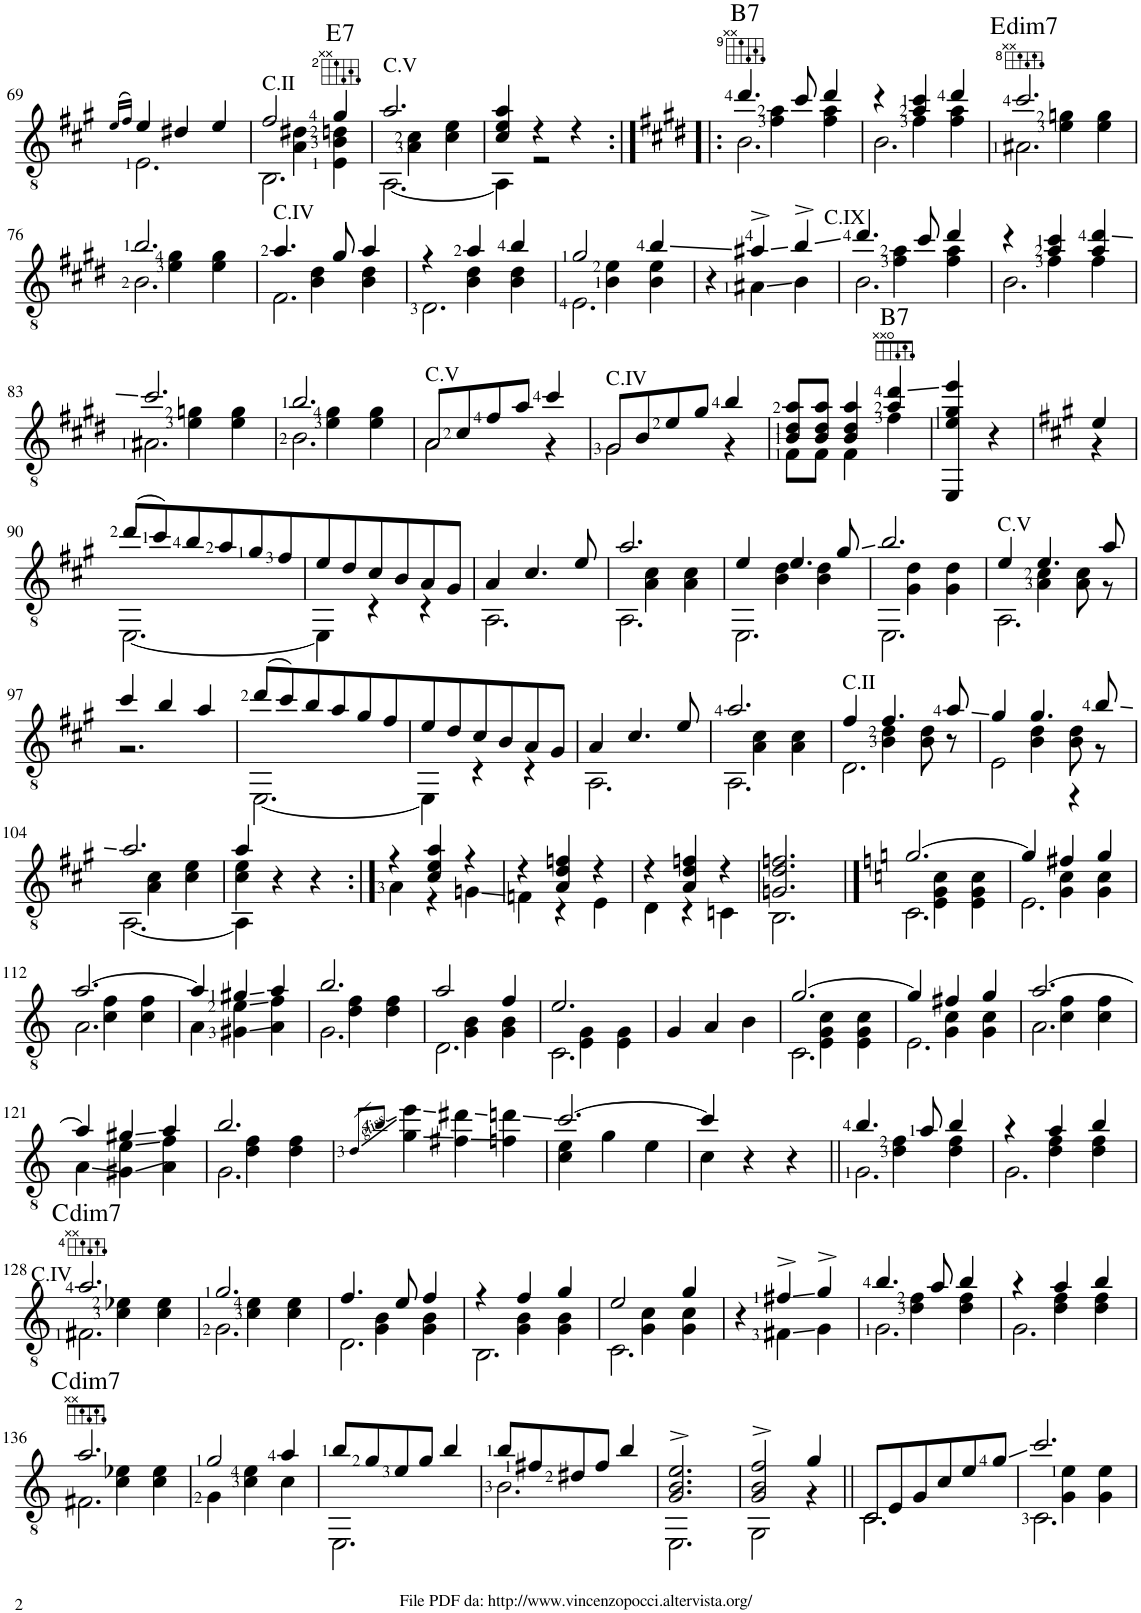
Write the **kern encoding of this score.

**kern	**harte
*part1	*part1
*staff1	*
*I"Guitar	*
*I'Guit.	*
!!LO:PB:g=z
*clefGv2	*
*k[f#c#g#]	*
*M3/4	*
=69	=69
(16qe/LL	.
16qf#/JJ)	.
*^	*
4e/	2.E\	.
4d#X/	.	.
4e/	.	.
=70	=70	=70
*	*^	*
!LO:TX:a:t=C.II	!	!	!
2f#/	4ryy	2.BB\	.
.	4A\ 4d#X\	.	.
!	!	!	!LO:H:kt=7
4g#/	4E\ 4B\ 4dn\	.	E:7
=71	=71	=71	=71
!LO:TX:a:t=C.V	!	!	!
2.a/	4ryy	[2.AA\	.
.	4A\ 4c#\	.	.
.	4c#\ 4e\	.	.
*	*v	*v	*
=72	=72	=72
4c#/ 4e/ 4a/	4AA\]	.
4r	2r	.
4r	.	.
*v	*v	*
=73:|!|:	=73:|!|:
*k[f#c#g#d#]	*
*^	*
*	*^	*
!	!	!	!LO:H:kt=7
4.dd#/	4ryy	2.B\	B:7
.	4f#\ 4a\	.	.
8cc#/	.	.	.
4dd#/	4f#\ 4a\	.	.
=74	=74	=74	=74
4r	4ryy	2.B\	.
4a/ 4cc#/	4f#\	.	.
4dd#/	4f#\ 4a\	.	.
=75	=75	=75	=75
!	!	!	!LO:H:kt=dim7
2.cc#/	4ryy	2.A#X\	E:dim7
.	4e\ 4gn\	.	.
.	4e\ 4g\	.	.
!!LO:LB:g=z	!!	!!
=76	=76	=76	=76
2.b/	4ryy	2.B\	.
.	4e\ 4g#\	.	.
.	4e\ 4g#\	.	.
=77	=77	=77	=77
!LO:TX:a:t=C.IV	!	!	!
4.a/	4ryy	2.F#\	.
.	4B\ 4d#\	.	.
8g#/	.	.	.
4a/	4B\ 4d#\	.	.
=78	=78	=78	=78
4r	4ryy	2.D#\	.
4a/	4B\ 4d#\	.	.
4b/	4B\ 4d#\	.	.
=79	=79	=79	=79
2g#/	4ryy	2.E\	.
.	4B\ 4e\	.	.
4b/	4B\ 4e\	.	.
*	*v	*v	*
=80	=80	=80
4r	4ryy	.
4a#X^/	4A#X\	.
4b^/	4B\	.
=81	=81	=81
*	*^	*
!LO:TX:a:t=C.IX	!	!	!
4.dd#/	4ryy	2.B\	.
.	4f#\ 4a\	.	.
8cc#/	.	.	.
4dd#/	4f#\ 4a\	.	.
=82	=82	=82	=82
4r	4ryy	2.B\	.
4a/ 4cc#/	4f#\	.	.
4a/ 4dd#/	4f#\	.	.
!!LO:LB:g=z	!!	!!
=83	=83	=83	=83
2.cc#/	4ryy	2.A#X\	.
.	4e\ 4gn\	.	.
.	4e\ 4g\	.	.
=84	=84	=84	=84
2.b/	4ryy	2.B\	.
.	4e\ 4g#\	.	.
.	4e\ 4g#\	.	.
*	*v	*v	*
=85	=85	=85
!LO:TX:a:t=C.V	!	!
!LO:N:head=open	!	!
8A/L	2A\	.
8c#/	.	.
8f#/	.	.
8a/J	.	.
4cc#/	4r	.
=86	=86	=86
!LO:TX:a:t=C.IV	!	!
!LO:N:head=open	!	!
8G#/L	2G#\	.
8B/	.	.
8e/	.	.
8g#/J	.	.
4b/	4r	.
=87	=87	=87
8B/ 8d#/ 8a/L	8F#\L	.
8B/ 8d#/ 8a/J	8F#\J	.
4B/ 4d#/ 4a/	4F#\	.
!	!	!LO:H:kt=7
4a/ 4dd#/	4f#\	B:7
*v	*v	*
=88	=88
4EE/ 4e/ 4g#/ 4ee/	.
4r	.
=89	=89
*k[f#c#g#]	*
*^	*
4e/	4r	.
!!LO:LB:g=z	!!
=90	=90	=90
(8dd/L	[2.EE\	.
8cc#/)	.	.
8b/	.	.
8a/	.	.
8g#/	.	.
8f#/	.	.
=91	=91	=91
8e/	4EE\]	.
8d/	.	.
8c#/	4r	.
8B/	.	.
8A/	4r	.
8G#/J	.	.
=92	=92	=92
4A/	2.AA\	.
4.c#/	.	.
8e/	.	.
=93	=93	=93
*	*^	*
2.a/	4ryy	2.AA\	.
.	4A\ 4c#\	.	.
.	4A\ 4c#\	.	.
=94	=94	=94	=94
4e/	4ryy	2.EE\	.
4.e/	4B\ 4d\	.	.
.	4B\ 4d\	.	.
8g#/	.	.	.
=95	=95	=95	=95
2.b/	4ryy	2.EE\	.
.	4G#\ 4d\	.	.
.	4G#\ 4d\	.	.
=96	=96	=96	=96
!LO:TX:a:t=C.V	!	!	!
4e/	4ryy	2.AA\	.
4.e/	4A\ 4c#\	.	.
.	8A\ 8c#\	.	.
8a/	8r	.	.
*	*v	*v	*
!!LO:LB:g=z
=97	=97	=97
4cc#/	2.r	.
4b/	.	.
4a/	.	.
=98	=98	=98
(8dd/L	[2.EE\	.
8cc#/)	.	.
8b/	.	.
8a/	.	.
8g#/	.	.
8f#/	.	.
=99	=99	=99
8e/	4EE\]	.
8d/	.	.
8c#/	4r	.
8B/	.	.
8A/	4r	.
8G#/J	.	.
=100	=100	=100
4A/	2.AA\	.
4.c#/	.	.
8e/	.	.
=101	=101	=101
*	*^	*
2.a/	4ryy	2.AA\	.
.	4A\ 4c#\	.	.
.	4A\ 4c#\	.	.
=102	=102	=102	=102
!LO:TX:a:t=C.II	!	!	!
4f#/	4ryy	2.D\	.
4.f#/	4B\ 4d\	.	.
.	8B\ 8d\	.	.
8a/	8r	.	.
=103	=103	=103	=103
4g#/	4ryy	2E\	.
4.g#/	4B\ 4d\	.	.
.	8B\ 8d\	4r	.
8b/	8r	.	.
!!LO:LB:g=z	!!	!!
=104	=104	=104	=104
2.a/	4ryy	[2.AA\	.
.	4A\ 4c#\	.	.
.	4c#\ 4e\	.	.
=105	=105	=105	=105
4a/	4c#\ 4e\	4AA\]	.
4r	2ryy	2ryy	.
4r	.	.	.
*	*v	*v	*
=106:|!	=106:|!	=106:|!
4r	4A\	.
4c#/ 4e/ 4a/	4r	.
4r	4Gn\	.
=107	=107	=107
4r	4Fn\	.
4A/ 4d/ 4fn/	4r	.
4r	4E\	.
=108	=108	=108
4r	4D\	.
4A/ 4d/ 4fn/	4r	.
4r	4Cn\	.
=109	=109	=109
2.Gn/ 2.d/ 2.fn/	2.BB\	.
*v	*v	*
==110	==110
*k[]	*
*^	*
*	*^	*
[2.g/	4ryy	2.C\	.
.	4E\ 4G\ 4c\	.	.
.	4E\ 4G\ 4c\	.	.
=111	=111	=111	=111
4g/]	4ryy	2.E\	.
4f#X/	4G\ 4c\	.	.
4g/	4G\ 4c\	.	.
!!LO:LB:g=z	!!	!!
=112	=112	=112	=112
[2.a/	4ryy	2.A\	.
.	4c\ 4f\	.	.
.	4c\ 4f\	.	.
*	*v	*v	*
=113	=113	=113
4a/]	4A\	.
4g#X/	4G#X\ 4e\	.
4a/	4A\ 4f\	.
=114	=114	=114
*	*^	*
2.b/	4ryy	2.G\	.
.	4d\ 4f\	.	.
.	4d\ 4f\	.	.
=115	=115	=115	=115
2a/	4ryy	2.D\	.
.	4G\ 4B\	.	.
4f/	4G\ 4B\	.	.
=116	=116	=116	=116
2.e/	4ryy	2.C\	.
.	4E\ 4G\	.	.
.	4E\ 4G\	.	.
*v	*v	*v	*
=117	=117
4G/	.
4A/	.
4B\	.
=118	=118
*^	*
*	*^	*
[2.g/	4ryy	2.C\	.
.	4E\ 4G\ 4c\	.	.
.	4E\ 4G\ 4c\	.	.
=119	=119	=119	=119
4g/]	4ryy	2.E\	.
4f#X/	4G\ 4c\	.	.
4g/	4G\ 4c\	.	.
=120	=120	=120	=120
[2.a/	4ryy	2.A\	.
.	4c\ 4f\	.	.
.	4c\ 4f\	.	.
*	*v	*v	*
!!LO:LB:g=z
=121	=121	=121
4a/]	4A\	.
4g#X/	4G#X\ 4e\	.
4a/	4A\ 4f\	.
=122	=122	=122
*	*^	*
2.b/	4ryy	2.G\	.
.	4d\ 4f\	.	.
.	4d\ 4f\	.	.
*v	*v	*v	*
=123	=123
8qd/L	.
8qb/J	.
4g\ 4ee\	.
4f#X\ 4dd#X\	.
4fn\ 4ddn\	.
=124	=124
*^	*
[2.cc/	4c\ 4e\	.
.	4g\	.
.	4e\	.
=125	=125	=125
4cc/]	4c\	.
4r	2ryy	.
4r	.	.
=126||	=126||	=126||
*	*^	*
4.b/	4ryy	2.G\	.
.	4d\ 4f\	.	.
8a/	.	.	.
4b/	4d\ 4f\	.	.
=127	=127	=127	=127
4r	4ryy	2.G\	.
4a/	4d\ 4f\	.	.
4b/	4d\ 4f\	.	.
!!LO:LB:g=z	!!	!!
=128	=128	=128	=128
!LO:TX:a:t=C.IV	!	!	!LO:H:kt=dim7
2.a/	4ryy	2.F#X\	C:dim7
.	4c\ 4e-X\	.	.
.	4c\ 4e-\	.	.
=129	=129	=129	=129
2.g/	4ryy	2.G\	.
.	4c\ 4e\	.	.
.	4c\ 4e\	.	.
=130	=130	=130	=130
4.f/	4ryy	2.D\	.
.	4G\ 4B\	.	.
8e/	.	.	.
4f/	4G\ 4B\	.	.
=131	=131	=131	=131
4r	4ryy	2.BB\	.
4f/	4G\ 4B\	.	.
4g/	4G\ 4B\	.	.
=132	=132	=132	=132
2e/	4ryy	2.C\	.
.	4G\ 4c\	.	.
4g/	4G\ 4c\	.	.
*	*v	*v	*
=133	=133	=133
4r	4ryy	.
4f#X^/	4F#X\	.
4g^/	4G\	.
=134	=134	=134
*	*^	*
4.b/	4ryy	2.G\	.
.	4d\ 4f\	.	.
8a/	.	.	.
4b/	4d\ 4f\	.	.
=135	=135	=135	=135
4r	4ryy	2.G\	.
4a/	4d\ 4f\	.	.
4b/	4d\ 4f\	.	.
!!LO:LB:g=z	!!	!!
=136	=136	=136	=136
!	!	!	!LO:H:kt=dim7
2.a/	4ryy	2.F#X\	C:dim7
.	4c\ 4e-X\	.	.
.	4c\ 4e-\	.	.
*	*v	*v	*
=137	=137	=137
2g/	4G\	.
.	4c\ 4e\	.
4a/	4c\	.
=138	=138	=138
8b/L	2.EE\	.
8g/	.	.
8e/	.	.
8g/J	.	.
4b/	.	.
=139	=139	=139
8b/L	2.B\	.
8f#X/	.	.
8d#X/	.	.
8f#/J	.	.
4b/	.	.
=140	=140	=140
2.G/^ 2.B/^ 2.e/^	2.EE\	.
=141	=141	=141
2G/^ 2B/^ 2f/^	2GG\	.
4g/	4r	.
=142||	=142||	=142||
!LO:N:head=open	!	!
8C/L	2.C\	.
8E/	.	.
8G/	.	.
8c/	.	.
8e/	.	.
8g/J	.	.
=143	=143	=143
*	*^	*
2.cc/	4ryy	2.C\	.
.	4G\ 4e\	.	.
.	4G\ 4e\	.	.
*v	*v	*v	*
=	=
*-	*-
